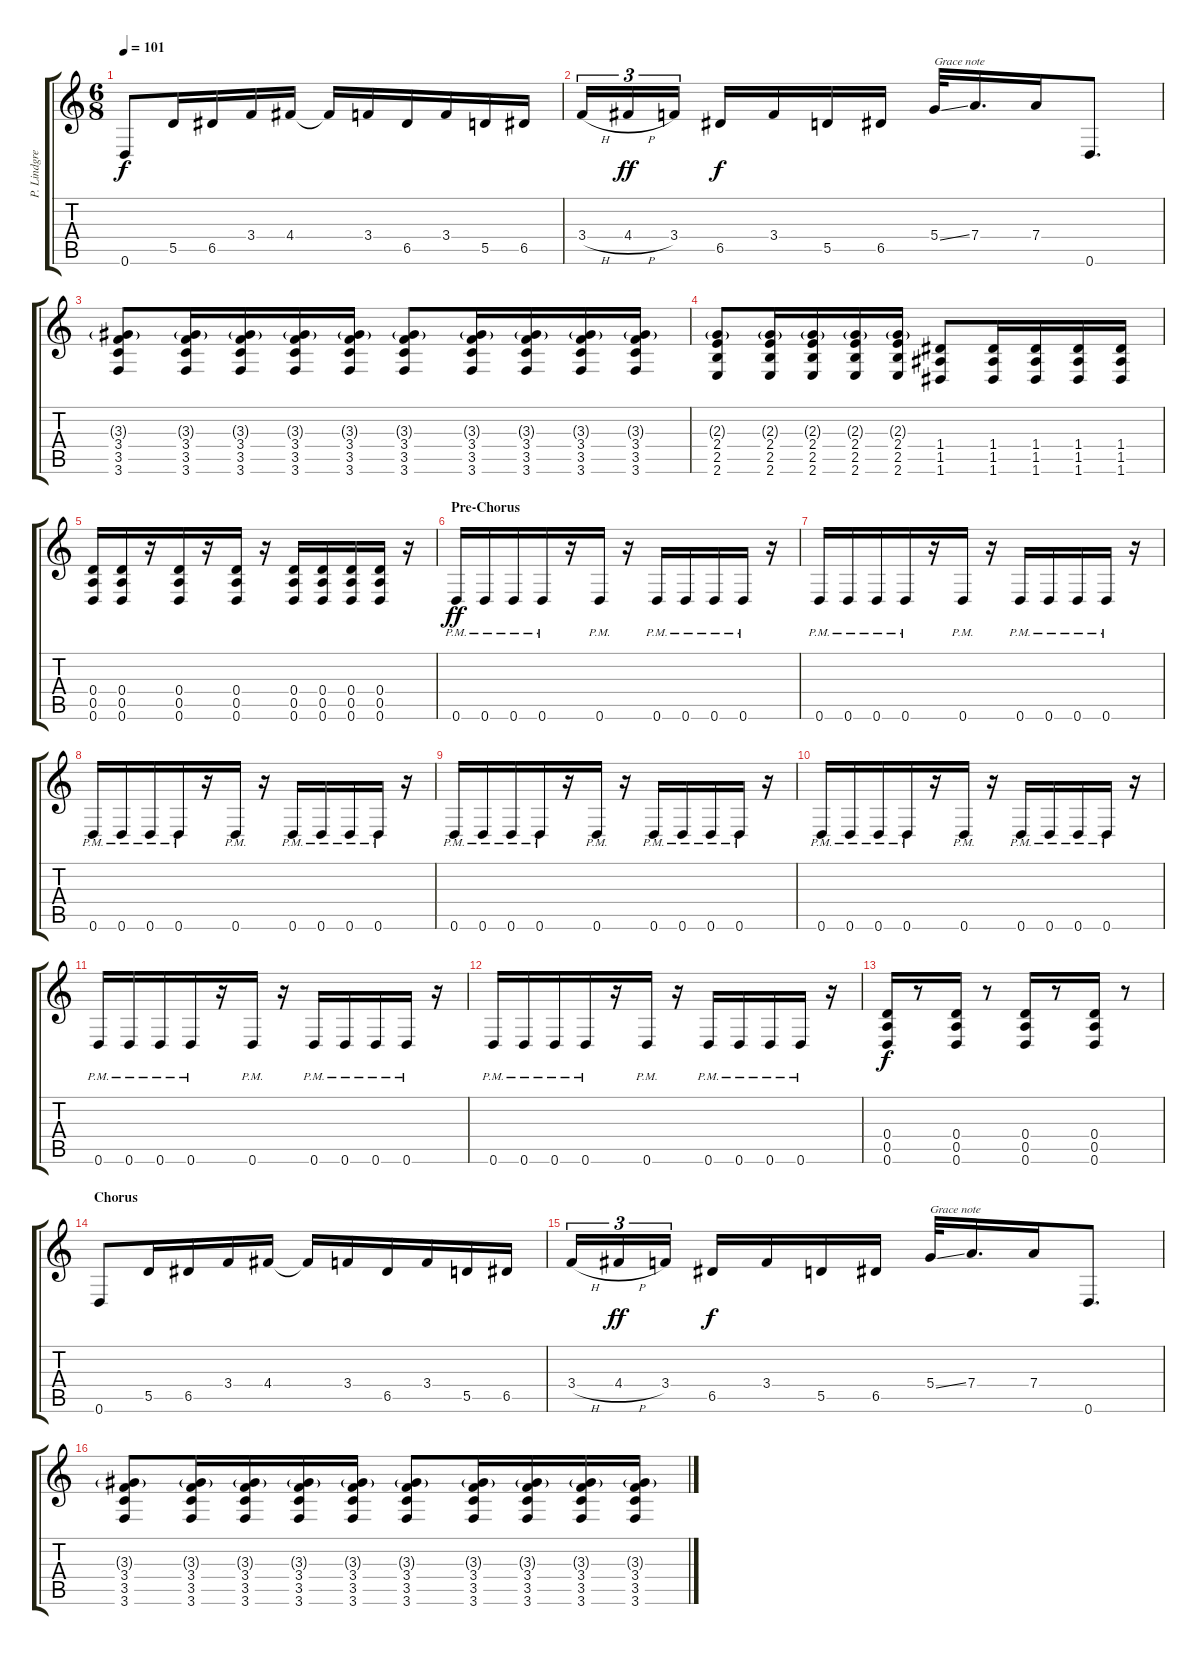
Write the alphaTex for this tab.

\track ("P. Lindgren" "P. Lindgre") {instrument distortionguitar}
\staff {score tabs}
\tuning (E4 A3 F3 D3 A2 D2) {hide}
\ts (6 8)
\tempo 101
\clef g2
\ks c
0.6.8{dy f} 5.5.16 6.5.16 3.4.16 4.4.16 4.4{t}.16 3.4.16 6.5.16 3.4.16 5.5.16 6.5.16 |
3.4{h}.16{tu (3 2)} 4.4{h}.16{tu (3 2) dy ff} 3.4.16{tu (3 2)} 6.5.16{dy f} 3.4.16 5.5.16 6.5.16 5.4{ss}.32{txt "Grace note"} 7.4.16{d} 7.4.16 0.6.8{d} |
(3.3{g} 3.4 3.5 3.6).8 (3.3{g} 3.4 3.5 3.6).16 (3.3{g} 3.4 3.5 3.6).16 (3.3{g} 3.4 3.5 3.6).16 (3.3{g} 3.4 3.5 3.6).16 (3.3{g} 3.4 3.5 3.6).8 (3.3{g} 3.4 3.5 3.6).16 (3.3{g} 3.4 3.5 3.6).16 (3.3{g} 3.4 3.5 3.6).16 (3.3{g} 3.4 3.5 3.6).16 |
(2.3{g} 2.4 2.5 2.6).8 (2.3{g} 2.4 2.5 2.6).16 (2.3{g} 2.4 2.5 2.6).16 (2.3{g} 2.4 2.5 2.6).16 (2.3{g} 2.4 2.5 2.6).16 (1.4 1.5 1.6).8 (1.4 1.5 1.6).16 (1.4 1.5 1.6).16 (1.4 1.5 1.6).16 (1.4 1.5 1.6).16 |
(0.4 0.5 0.6).16 (0.4 0.5 0.6).16 r.16 (0.4 0.5 0.6).16 r.16 (0.4 0.5 0.6).16 r.16 (0.4 0.5 0.6).16 (0.4 0.5 0.6).16 (0.4 0.5 0.6).16 (0.4 0.5 0.6).16 r.16 |
\section ("" "Pre-Chorus")
0.6{pm}.16{dy ff} 0.6{pm}.16 0.6{pm}.16 0.6{pm}.16 r.16 0.6{pm}.16 r.16 0.6{pm}.16 0.6{pm}.16 0.6{pm}.16 0.6{pm}.16 r.16 |
0.6{pm}.16 0.6{pm}.16 0.6{pm}.16 0.6{pm}.16 r.16 0.6{pm}.16 r.16 0.6{pm}.16 0.6{pm}.16 0.6{pm}.16 0.6{pm}.16 r.16 |
0.6{pm}.16 0.6{pm}.16 0.6{pm}.16 0.6{pm}.16 r.16 0.6{pm}.16 r.16 0.6{pm}.16 0.6{pm}.16 0.6{pm}.16 0.6{pm}.16 r.16 |
0.6{pm}.16 0.6{pm}.16 0.6{pm}.16 0.6{pm}.16 r.16 0.6{pm}.16 r.16 0.6{pm}.16 0.6{pm}.16 0.6{pm}.16 0.6{pm}.16 r.16 |
0.6{pm}.16 0.6{pm}.16 0.6{pm}.16 0.6{pm}.16 r.16 0.6{pm}.16 r.16 0.6{pm}.16 0.6{pm}.16 0.6{pm}.16 0.6{pm}.16 r.16 |
0.6{pm}.16 0.6{pm}.16 0.6{pm}.16 0.6{pm}.16 r.16 0.6{pm}.16 r.16 0.6{pm}.16 0.6{pm}.16 0.6{pm}.16 0.6{pm}.16 r.16 |
0.6{pm}.16 0.6{pm}.16 0.6{pm}.16 0.6{pm}.16 r.16 0.6{pm}.16 r.16 0.6{pm}.16 0.6{pm}.16 0.6{pm}.16 0.6{pm}.16 r.16 |
(0.4 0.5 0.6).16{dy f} r.8 (0.4 0.5 0.6).16 r.8 (0.4 0.5 0.6).16 r.8 (0.4 0.5 0.6).16 r.8 |
\section ("" "Chorus")
0.6.8 5.5.16 6.5.16 3.4.16 4.4.16 4.4{t}.16 3.4.16 6.5.16 3.4.16 5.5.16 6.5.16 |
3.4{h}.16{tu (3 2)} 4.4{h}.16{tu (3 2) dy ff} 3.4.16{tu (3 2)} 6.5.16{dy f} 3.4.16 5.5.16 6.5.16 5.4{ss}.32{txt "Grace note"} 7.4.16{d} 7.4.16 0.6.8{d} |
(3.3{g} 3.4 3.5 3.6).8 (3.3{g} 3.4 3.5 3.6).16 (3.3{g} 3.4 3.5 3.6).16 (3.3{g} 3.4 3.5 3.6).16 (3.3{g} 3.4 3.5 3.6).16 (3.3{g} 3.4 3.5 3.6).8 (3.3{g} 3.4 3.5 3.6).16 (3.3{g} 3.4 3.5 3.6).16 (3.3{g} 3.4 3.5 3.6).16 (3.3{g} 3.4 3.5 3.6).16
